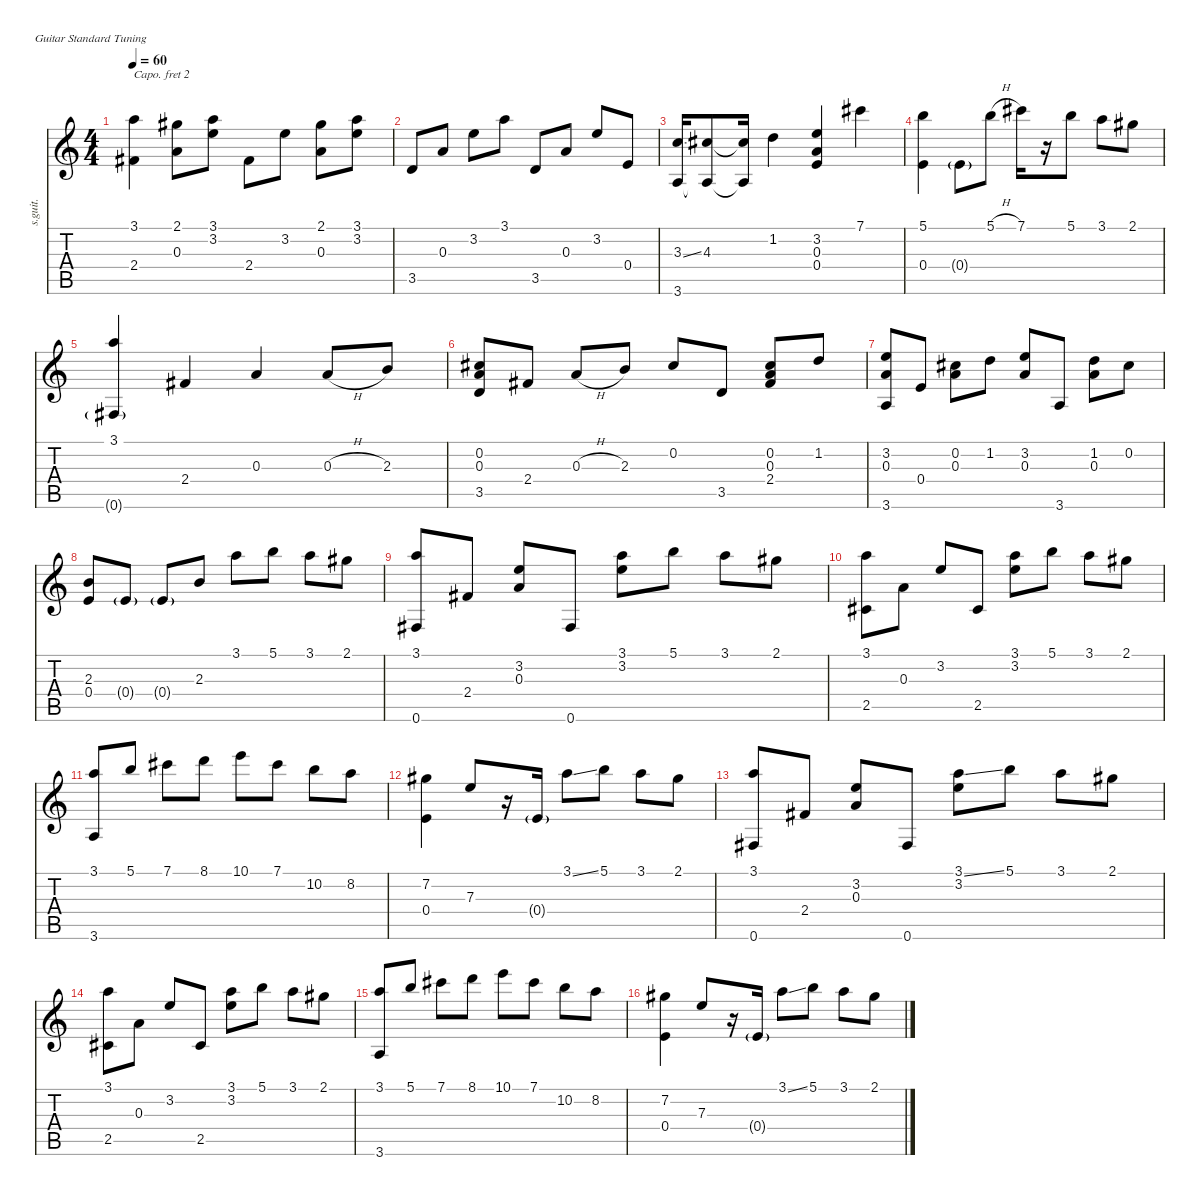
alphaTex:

\defaultSystemsLayout 4
\hideDynamics
\bracketExtendMode nobrackets
\otherSystemsTrackNameOrientation horizontal
\track ("" "s.guit.") {instrument acousticguitarsteel}
\staff {score tabs}
\capo 2
\tuning (E4 B3 G3 D3 A2 E2)
\ts (4 4)
\tempo 60
\clef g2
\ks c
(3.1 2.4).4{dy f} (2.1 0.3).8 (3.1 3.2).8 2.4.8 3.2.8 (2.1 0.3).8 (3.1 3.2).8 |
3.5.8 0.3.8 3.2.8 3.1.8 3.5.8 0.3.8 3.2.8 0.4.8 |
(3.3{ss} 3.6).16 (4.3 3.6{t}).8 (4.3{t} 3.6{t}).16 1.2.4 (3.2 0.3 0.4).4 7.1.4 |
(5.1 0.4).4 0.4{g}.8{dy ff} 5.1{h}.8{dy f} 7.1.16 r.16 5.1.8 3.1.8 2.1.8 |
(3.1 0.6{g}).4 2.4.4 0.3.4 0.3{h}.8 2.3.8 |
(0.2 0.3 3.5).8 2.4.8 0.3{h}.8 2.3.8 0.2.8 3.5.8 (0.2 0.3 2.4).8 1.2.8 |
(3.2 0.3 3.6).8 0.4.8 (0.2 0.3).8 1.2.8 (3.2 0.3).8 3.6.8 (1.2 0.3).8 0.2.8 |
(2.3 0.4).8 0.4{g}.8{dy ff} 0.4{g}.8 2.3.8{dy f} 3.1.8 5.1.8 3.1.8 2.1.8 |
(3.1 0.6).8 2.4.8 (3.2 0.3).8 0.6.8 (3.1 3.2).8 5.1.8 3.1.8 2.1.8 |
(3.1 2.5).8 0.3.8 3.2.8 2.5.8 (3.1 3.2).8 5.1.8 3.1.8 2.1.8 |
(3.1 3.6).8 5.1.8 7.1.8 8.1.8 10.1.8 7.1.8 10.2.8 8.2.8 |
(7.2 0.4).4 7.3.8 r.16 0.4{g}.16{dy ff} 3.1{ss}.8{dy f} 5.1.8 3.1.8 2.1.8 |
(3.1 0.6).8 2.4.8 (3.2 0.3).8 0.6.8 (3.1{ss} 3.2).8 5.1.8 3.1.8 2.1.8 |
(3.1 2.5).8 0.3.8 3.2.8 2.5.8 (3.1 3.2).8 5.1.8 3.1.8 2.1.8 |
(3.1 3.6).8 5.1.8 7.1.8 8.1.8 10.1.8 7.1.8 10.2.8 8.2.8 |
(7.2 0.4).4 7.3.8 r.16 0.4{g}.16{dy ff} 3.1{ss}.8{dy f} 5.1.8 3.1.8 2.1.8
